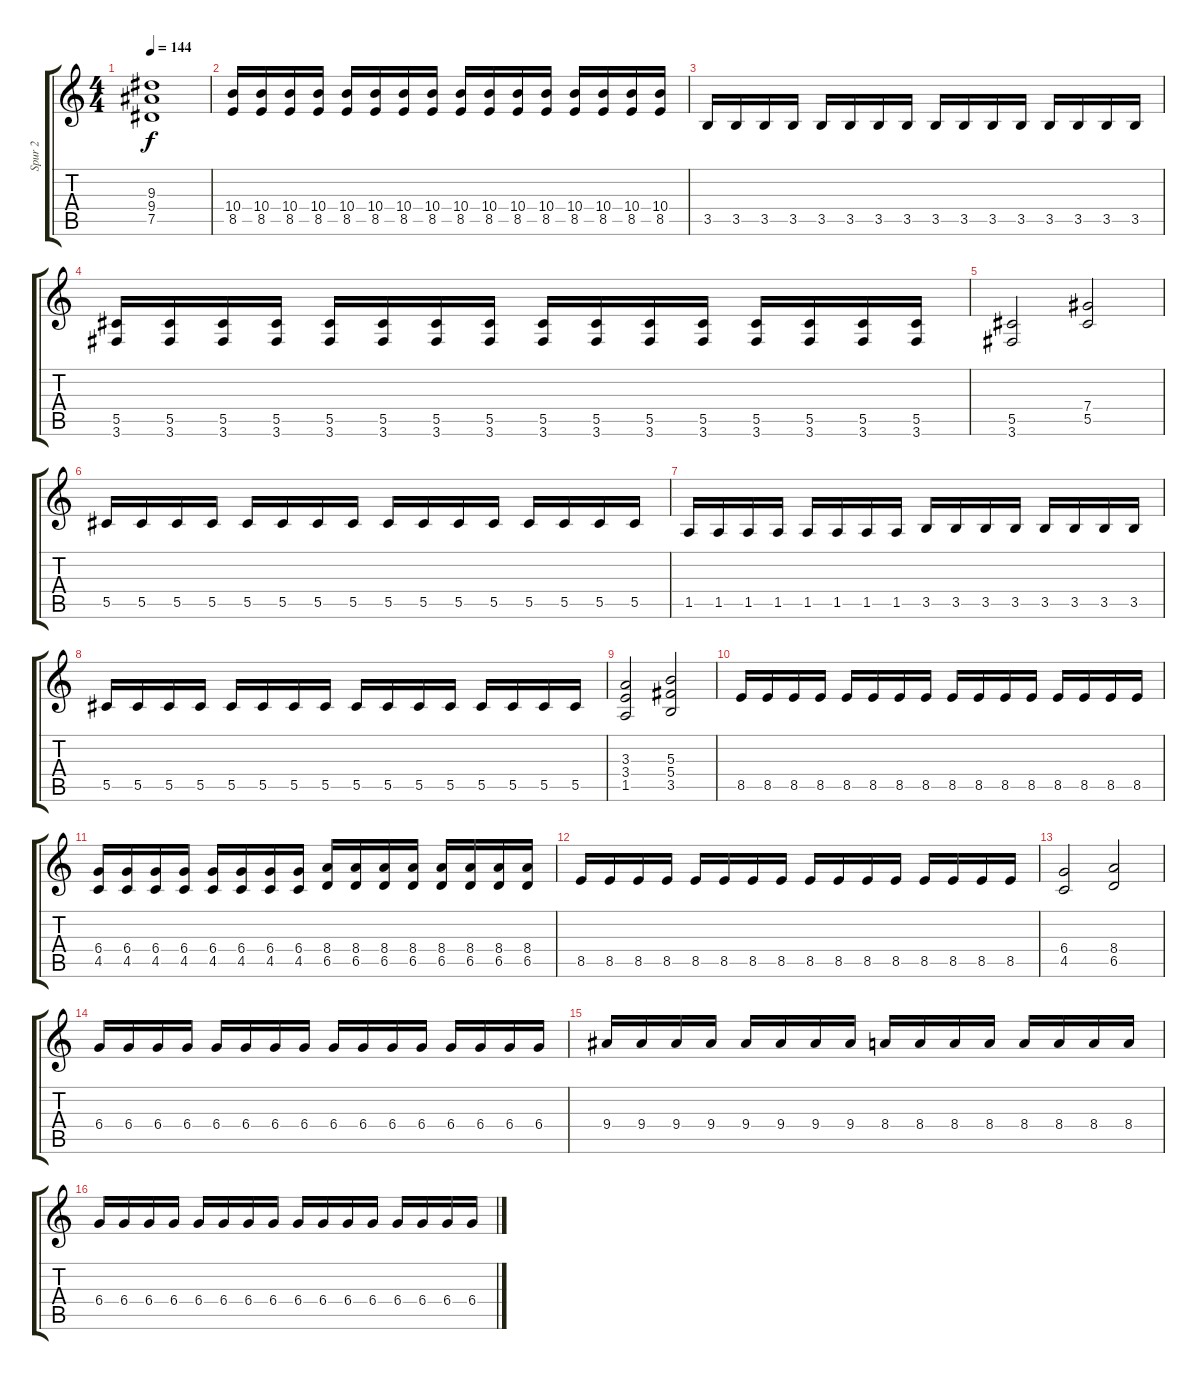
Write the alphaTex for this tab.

\track ("Spur 2" "Spur 2") {instrument distortionguitar}
\staff {score tabs}
\tuning (Eb4 Bb3 Gb3 Db3 Ab2 Eb2) {hide}
\ts (4 4)
\tempo 144
\clef g2
\ks c
(9.3 9.4 7.5).1{dy f} |
(10.4 8.5).16 (10.4 8.5).16 (10.4 8.5).16 (10.4 8.5).16 (10.4 8.5).16 (10.4 8.5).16 (10.4 8.5).16 (10.4 8.5).16 (10.4 8.5).16 (10.4 8.5).16 (10.4 8.5).16 (10.4 8.5).16 (10.4 8.5).16 (10.4 8.5).16 (10.4 8.5).16 (10.4 8.5).16 |
3.5.16 3.5.16 3.5.16 3.5.16 3.5.16 3.5.16 3.5.16 3.5.16 3.5.16 3.5.16 3.5.16 3.5.16 3.5.16 3.5.16 3.5.16 3.5.16 |
(5.5 3.6).16 (5.5 3.6).16 (5.5 3.6).16 (5.5 3.6).16 (5.5 3.6).16 (5.5 3.6).16 (5.5 3.6).16 (5.5 3.6).16 (5.5 3.6).16 (5.5 3.6).16 (5.5 3.6).16 (5.5 3.6).16 (5.5 3.6).16 (5.5 3.6).16 (5.5 3.6).16 (5.5 3.6).16 |
(5.5 3.6).2 (7.4 5.5).2 |
5.5.16 5.5.16 5.5.16 5.5.16 5.5.16 5.5.16 5.5.16 5.5.16 5.5.16 5.5.16 5.5.16 5.5.16 5.5.16 5.5.16 5.5.16 5.5.16 |
1.5.16 1.5.16 1.5.16 1.5.16 1.5.16 1.5.16 1.5.16 1.5.16 3.5.16 3.5.16 3.5.16 3.5.16 3.5.16 3.5.16 3.5.16 3.5.16 |
5.5.16 5.5.16 5.5.16 5.5.16 5.5.16 5.5.16 5.5.16 5.5.16 5.5.16 5.5.16 5.5.16 5.5.16 5.5.16 5.5.16 5.5.16 5.5.16 |
(3.3 3.4 1.5).2 (5.3 5.4 3.5).2 |
8.5.16 8.5.16 8.5.16 8.5.16 8.5.16 8.5.16 8.5.16 8.5.16 8.5.16 8.5.16 8.5.16 8.5.16 8.5.16 8.5.16 8.5.16 8.5.16 |
(6.4 4.5).16 (6.4 4.5).16 (6.4 4.5).16 (6.4 4.5).16 (6.4 4.5).16 (6.4 4.5).16 (6.4 4.5).16 (6.4 4.5).16 (8.4 6.5).16 (8.4 6.5).16 (8.4 6.5).16 (8.4 6.5).16 (8.4 6.5).16 (8.4 6.5).16 (8.4 6.5).16 (8.4 6.5).16 |
8.5.16 8.5.16 8.5.16 8.5.16 8.5.16 8.5.16 8.5.16 8.5.16 8.5.16 8.5.16 8.5.16 8.5.16 8.5.16 8.5.16 8.5.16 8.5.16 |
(6.4 4.5).2 (8.4 6.5).2 |
6.4.16 6.4.16 6.4.16 6.4.16 6.4.16 6.4.16 6.4.16 6.4.16 6.4.16 6.4.16 6.4.16 6.4.16 6.4.16 6.4.16 6.4.16 6.4.16 |
9.4.16 9.4.16 9.4.16 9.4.16 9.4.16 9.4.16 9.4.16 9.4.16 8.4.16 8.4.16 8.4.16 8.4.16 8.4.16 8.4.16 8.4.16 8.4.16 |
6.4.16 6.4.16 6.4.16 6.4.16 6.4.16 6.4.16 6.4.16 6.4.16 6.4.16 6.4.16 6.4.16 6.4.16 6.4.16 6.4.16 6.4.16 6.4.16
